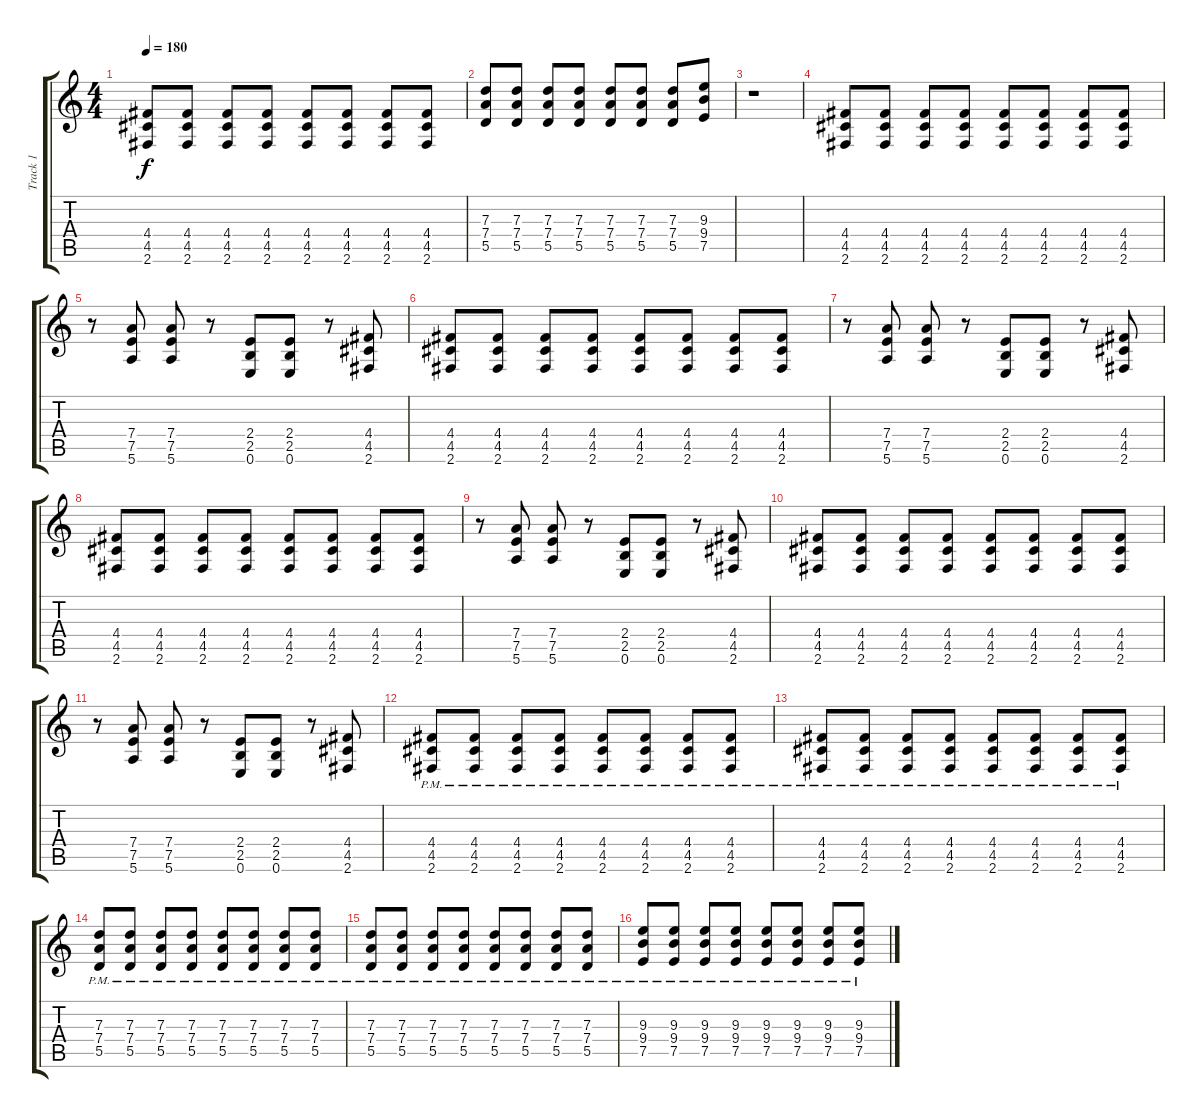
\track ("Track 1" "Track 1") {instrument distortionguitar}
\staff {score tabs}
\tuning (E4 B3 G3 D3 A2 E2) {hide}
\ts (4 4)
\tempo 180
\clef g2
\ks c
(4.4 4.5 2.6).8{dy f} (4.4 4.5 2.6).8 (4.4 4.5 2.6).8 (4.4 4.5 2.6).8 (4.4 4.5 2.6).8 (4.4 4.5 2.6).8 (4.4 4.5 2.6).8 (4.4 4.5 2.6).8 |
(7.3 7.4 5.5).8 (7.3 7.4 5.5).8 (7.3 7.4 5.5).8 (7.3 7.4 5.5).8 (7.3 7.4 5.5).8 (7.3 7.4 5.5).8 (7.3 7.4 5.5).8 (9.3 9.4 7.5).8 |
r.1 |
(4.4 4.5 2.6).8 (4.4 4.5 2.6).8 (4.4 4.5 2.6).8 (4.4 4.5 2.6).8 (4.4 4.5 2.6).8 (4.4 4.5 2.6).8 (4.4 4.5 2.6).8 (4.4 4.5 2.6).8 |
r.8 (7.4 7.5 5.6).8 (7.4 7.5 5.6).8 r.8 (2.4 2.5 0.6).8 (2.4 2.5 0.6).8 r.8 (4.4 4.5 2.6).8 |
(4.4 4.5 2.6).8 (4.4 4.5 2.6).8 (4.4 4.5 2.6).8 (4.4 4.5 2.6).8 (4.4 4.5 2.6).8 (4.4 4.5 2.6).8 (4.4 4.5 2.6).8 (4.4 4.5 2.6).8 |
r.8 (7.4 7.5 5.6).8 (7.4 7.5 5.6).8 r.8 (2.4 2.5 0.6).8 (2.4 2.5 0.6).8 r.8 (4.4 4.5 2.6).8 |
(4.4 4.5 2.6).8 (4.4 4.5 2.6).8 (4.4 4.5 2.6).8 (4.4 4.5 2.6).8 (4.4 4.5 2.6).8 (4.4 4.5 2.6).8 (4.4 4.5 2.6).8 (4.4 4.5 2.6).8 |
r.8 (7.4 7.5 5.6).8 (7.4 7.5 5.6).8 r.8 (2.4 2.5 0.6).8 (2.4 2.5 0.6).8 r.8 (4.4 4.5 2.6).8 |
(4.4 4.5 2.6).8 (4.4 4.5 2.6).8 (4.4 4.5 2.6).8 (4.4 4.5 2.6).8 (4.4 4.5 2.6).8 (4.4 4.5 2.6).8 (4.4 4.5 2.6).8 (4.4 4.5 2.6).8 |
r.8 (7.4 7.5 5.6).8 (7.4 7.5 5.6).8 r.8 (2.4 2.5 0.6).8 (2.4 2.5 0.6).8 r.8 (4.4 4.5 2.6).8 |
(4.4{pm} 4.5{pm} 2.6{pm}).8 (4.4{pm} 4.5{pm} 2.6{pm}).8 (4.4{pm} 4.5{pm} 2.6{pm}).8 (4.4{pm} 4.5{pm} 2.6{pm}).8 (4.4{pm} 4.5{pm} 2.6{pm}).8 (4.4{pm} 4.5{pm} 2.6{pm}).8 (4.4{pm} 4.5{pm} 2.6{pm}).8 (4.4{pm} 4.5{pm} 2.6{pm}).8 |
(4.4{pm} 4.5{pm} 2.6{pm}).8 (4.4{pm} 4.5{pm} 2.6{pm}).8 (4.4{pm} 4.5{pm} 2.6{pm}).8 (4.4{pm} 4.5{pm} 2.6{pm}).8 (4.4{pm} 4.5{pm} 2.6{pm}).8 (4.4{pm} 4.5{pm} 2.6{pm}).8 (4.4{pm} 4.5{pm} 2.6{pm}).8 (4.4{pm} 4.5{pm} 2.6{pm}).8 |
(7.3{pm} 7.4{pm} 5.5{pm}).8 (7.3{pm} 7.4{pm} 5.5{pm}).8 (7.3{pm} 7.4{pm} 5.5{pm}).8 (7.3{pm} 7.4{pm} 5.5{pm}).8 (7.3{pm} 7.4{pm} 5.5{pm}).8 (7.3{pm} 7.4{pm} 5.5{pm}).8 (7.3{pm} 7.4{pm} 5.5{pm}).8 (7.3{pm} 7.4{pm} 5.5{pm}).8 |
(7.3{pm} 7.4{pm} 5.5{pm}).8 (7.3{pm} 7.4{pm} 5.5{pm}).8 (7.3{pm} 7.4{pm} 5.5{pm}).8 (7.3{pm} 7.4{pm} 5.5{pm}).8 (7.3{pm} 7.4{pm} 5.5{pm}).8 (7.3{pm} 7.4{pm} 5.5{pm}).8 (7.3{pm} 7.4{pm} 5.5{pm}).8 (7.3{pm} 7.4{pm} 5.5{pm}).8 |
(9.3{pm} 9.4{pm} 7.5{pm}).8 (9.3{pm} 9.4{pm} 7.5{pm}).8 (9.3{pm} 9.4{pm} 7.5{pm}).8 (9.3{pm} 9.4{pm} 7.5{pm}).8 (9.3{pm} 9.4{pm} 7.5{pm}).8 (9.3{pm} 9.4{pm} 7.5{pm}).8 (9.3{pm} 9.4{pm} 7.5{pm}).8 (9.3{pm} 9.4{pm} 7.5{pm}).8
